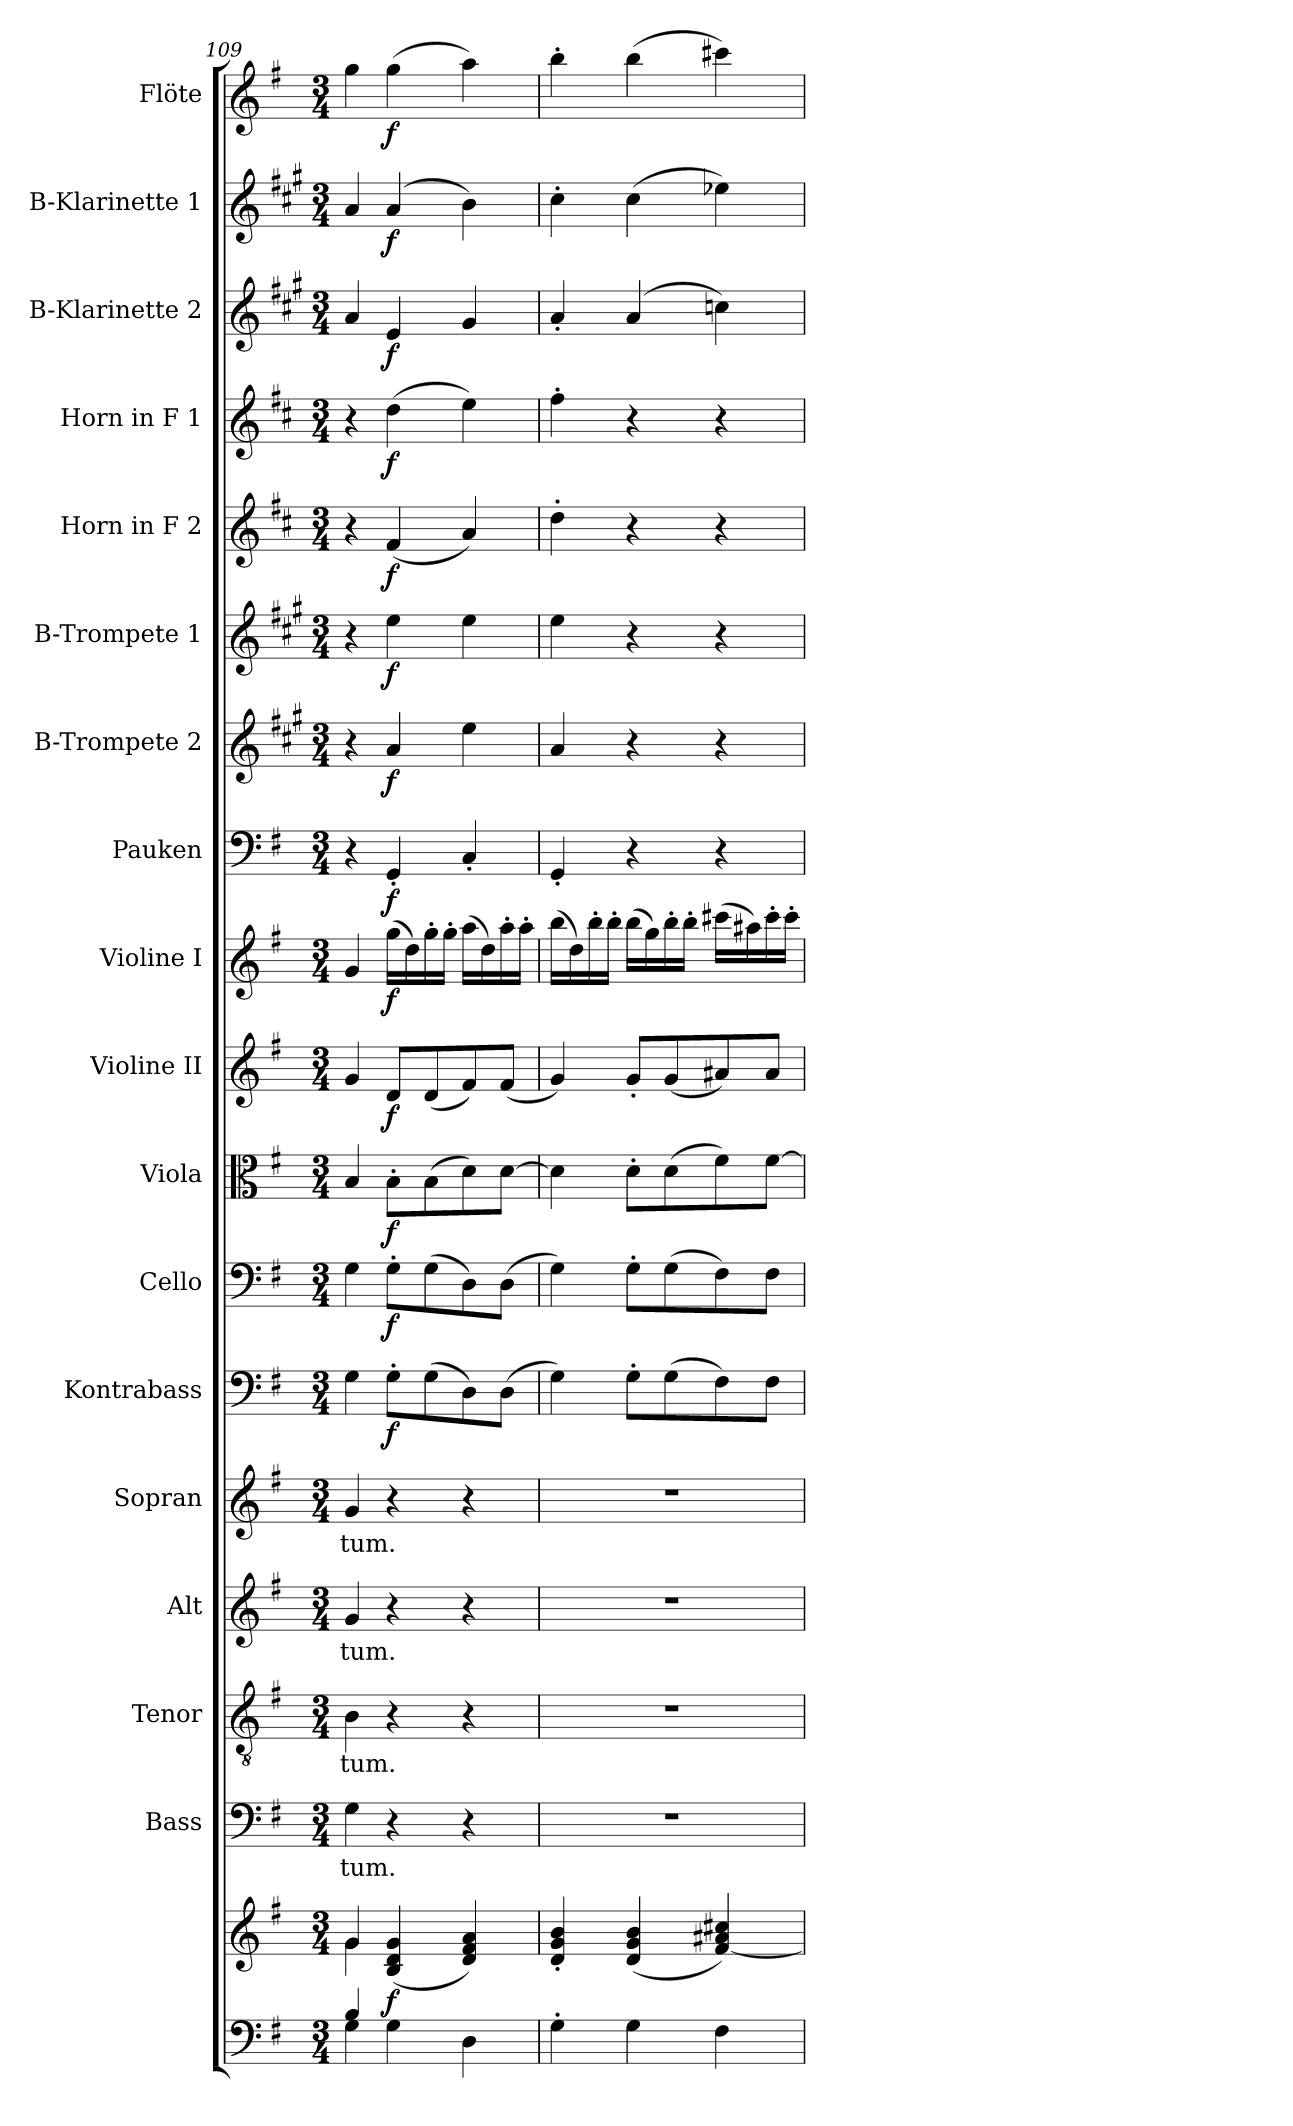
**kern	**kern	**dynam	**kern	**text	**kern	**text	**kern	**text	**kern	**text	**kern	**dynam	**kern	**dynam	**kern	**dynam	**kern	**dynam	**kern	**dynam	**kern	**dynam	**kern	**dynam	**kern	**dynam	**kern	**dynam	**kern	**dynam	**kern	**dynam	**kern	**dynam	**kern	**dynam
*part18	*part18	*part18	*part17	*part17	*part16	*part16	*part15	*part15	*part14	*part14	*part13	*part13	*part12	*part12	*part11	*part11	*part10	*part10	*part9	*part9	*part8	*part8	*part7	*part7	*part6	*part6	*part5	*part5	*part4	*part4	*part3	*part3	*part2	*part2	*part1	*part1
*staff19	*staff18	*staff18/19	*staff17	*staff17	*staff16	*staff16	*staff15	*staff15	*staff14	*staff14	*staff13	*staff13	*staff12	*staff12	*staff11	*staff11	*staff10	*staff10	*staff9	*staff9	*staff8	*staff8	*staff7	*staff7	*staff6	*staff6	*staff5	*staff5	*staff4	*staff4	*staff3	*staff3	*staff2	*staff2	*staff1	*staff1
*	*	*	*I"Bass	*	*I"Tenor	*	*I"Alt	*	*I"Sopran	*	*I"Kontrabass	*	*I"Cello	*	*I"Viola	*	*I"Violine II	*	*I"Violine I	*	*I"Pauken	*	*I"B-Trompete 2	*	*I"B-Trompete 1	*	*I"Horn in F 2	*	*I"Horn in F 1	*	*I"B-Klarinette 2	*	*I"B-Klarinette 1	*	*I"Flöte	*
*	*	*	*I'B.	*	*I'T.	*	*I'A.	*	*I'S.	*	*I'Kb.	*	*	*	*I'Vla.	*	*I'Vl. II	*	*I'Vl. I	*	*I'Pk.	*	*I'Trp. 2	*	*I'Trp. 1	*	*	*	*	*	*I'Kl. 2	*	*I'Kl. 1	*	*I'Fl.	*
*clefF4	*clefG2	*	*clefF4	*	*clefGv2	*	*clefG2	*	*clefG2	*	*clefF4	*	*clefF4	*	*clefC3	*	*clefG2	*	*clefG2	*	*clefF4	*	*clefG2	*	*clefG2	*	*clefG2	*	*clefG2	*	*clefG2	*	*clefG2	*	*clefG2	*
*	*	*	*	*	*	*	*	*	*	*	*ITrd7c12	*	*	*	*	*	*	*	*	*	*	*	*ITrd1c2	*	*ITrd1c2	*	*ITrd4c7	*	*ITrd4c7	*	*ITrd1c2	*	*ITrd1c2	*	*	*
*k[f#]	*k[f#]	*	*k[f#]	*	*k[f#]	*	*k[f#]	*	*k[f#]	*	*k[f#]	*	*k[f#]	*	*k[f#]	*	*k[f#]	*	*k[f#]	*	*k[f#]	*	*k[f#]	*	*k[f#]	*	*k[f#]	*	*k[f#]	*	*k[f#]	*	*k[f#]	*	*k[f#]	*
*G:	*G:	*	*G:	*	*G:	*	*G:	*	*G:	*	*G:	*	*G:	*	*G:	*	*G:	*	*G:	*	*G:	*	*G:	*	*G:	*	*G:	*	*G:	*	*G:	*	*G:	*	*G:	*
*M3/4	*M3/4	*	*M3/4	*	*M3/4	*	*M3/4	*	*M3/4	*	*M3/4	*	*M3/4	*	*M3/4	*	*M3/4	*	*M3/4	*	*M3/4	*	*M3/4	*	*M3/4	*	*M3/4	*	*M3/4	*	*M3/4	*	*M3/4	*	*M3/4	*
=109	=109	=109	=109	=109	=109	=109	=109	=109	=109	=109	=109	=109	=109	=109	=109	=109	=109	=109	=109	=109	=109	=109	=109	=109	=109	=109	=109	=109	=109	=109	=109	=109	=109	=109	=109	=109
*^	*^	*	*	*	*	*	*	*	*	*	*	*	*	*	*	*	*	*	*	*	*	*	*	*	*	*	*	*	*	*	*	*	*	*	*	*
!	!	!	!	!	!	!LO:LY:b	!	!LO:LY:b	!	!LO:LY:b	!	!LO:LY:b	!	!	!	!	!	!	!	!	!	!	!	!	!	!	!	!	!	!	!	!	!	!	!	!	!	!
4B/	4G\	4g/	4g\	.	4G\	-tum.	4B\	-tum.	4g/	-tum.	4g/	-tum.	4GG\	.	4G\	.	4B/	.	4g/	.	4g/	.	4r	.	4r	.	4r	.	4r	.	4r	.	4g/	.	4g/	.	4gg\	.
!	!	!	!	!LO:DY:b	!	!	!	!	!	!	!	!	!	!LO:DY:b	!	!LO:DY:b	!	!LO:DY:b	!	!LO:DY:b	!	!LO:DY:b	!	!LO:DY:b	!	!LO:DY:b	!	!LO:DY:b	!	!LO:DY:b	!	!LO:DY:b	!	!LO:DY:b	!	!LO:DY:b	!	!LO:DY:b
2ryy	4G\	(4B/ 4d/ 4g/	2ryy	f	4r	.	4r	.	4r	.	4r	.	8GG'>\L	f	8G'>\L	f	8B'>\L	f	8d/L	f	(>16gg\LL	f	4GG'</	f	4g/	f	4dd\	f	(<4B/	f	(>4g\	f	4d/	f	(4g/	f	(>4gg\	f
.	.	.	.	.	.	.	.	.	.	.	.	.	.	.	.	.	.	.	.	.	16dd\)	.	.	.	.	.	.	.	.	.	.	.	.	.	.	.	.	.
.	.	.	.	.	.	.	.	.	.	.	.	.	(>8GG\	.	(>8G\	.	(>8B\	.	(<8d/	.	16gg'>\	.	.	.	.	.	.	.	.	.	.	.	.	.	.	.	.	.
.	.	.	.	.	.	.	.	.	.	.	.	.	.	.	.	.	.	.	.	.	16gg'>\JJ	.	.	.	.	.	.	.	.	.	.	.	.	.	.	.	.	.
.	4D\	4d/ 4f#/ 4a/)	.	.	4r	.	4r	.	4r	.	4r	.	8DD\)	.	8D\)	.	8d\)	.	8f#/)	.	(>16aa\LL	.	4C'</	.	4dd\	.	4dd\	.	4d/)	.	4a\)	.	4f#/	.	4a\)	.	4aa\)	.
.	.	.	.	.	.	.	.	.	.	.	.	.	.	.	.	.	.	.	.	.	16dd\)	.	.	.	.	.	.	.	.	.	.	.	.	.	.	.	.	.
.	.	.	.	.	.	.	.	.	.	.	.	.	(>8DD\J	.	(>8D\J	.	[8d\J	.	(<8f#/J	.	16aa'>\	.	.	.	.	.	.	.	.	.	.	.	.	.	.	.	.	.
.	.	.	.	.	.	.	.	.	.	.	.	.	.	.	.	.	.	.	.	.	16aa'>\JJ	.	.	.	.	.	.	.	.	.	.	.	.	.	.	.	.	.
*v	*v	*	*	*	*	*	*	*	*	*	*	*	*	*	*	*	*	*	*	*	*	*	*	*	*	*	*	*	*	*	*	*	*	*	*	*	*	*
*	*v	*v	*	*	*	*	*	*	*	*	*	*	*	*	*	*	*	*	*	*	*	*	*	*	*	*	*	*	*	*	*	*	*	*	*	*	*
=110	=110	=110	=110	=110	=110	=110	=110	=110	=110	=110	=110	=110	=110	=110	=110	=110	=110	=110	=110	=110	=110	=110	=110	=110	=110	=110	=110	=110	=110	=110	=110	=110	=110	=110	=110	=110
4G'>\	4d/'< 4g/'< 4b/'<	.	2.r	.	2.r	.	2.r	.	2.r	.	4GG\)	.	4G\)	.	4d\]	.	4g/)	.	(>16bb\LL	.	4GG'</	.	4g/	.	4dd\	.	4g'>\	.	4b'>\	.	4g'</	.	4b'>\	.	4bb'>\	.
.	.	.	.	.	.	.	.	.	.	.	.	.	.	.	.	.	.	.	16dd\)	.	.	.	.	.	.	.	.	.	.	.	.	.	.	.	.	.
.	.	.	.	.	.	.	.	.	.	.	.	.	.	.	.	.	.	.	16bb'>\	.	.	.	.	.	.	.	.	.	.	.	.	.	.	.	.	.
.	.	.	.	.	.	.	.	.	.	.	.	.	.	.	.	.	.	.	16bb'>\JJ	.	.	.	.	.	.	.	.	.	.	.	.	.	.	.	.	.
4G\	(4d/ 4g/ 4b/	.	.	.	.	.	.	.	.	.	8GG'>\L	.	8G'>\L	.	8d'>\L	.	8g'</L	.	(>16bb\LL	.	4r	.	4r	.	4r	.	4r	.	4r	.	(4g/	.	(>4b\	.	(>4bb\	.
.	.	.	.	.	.	.	.	.	.	.	.	.	.	.	.	.	.	.	16gg\)	.	.	.	.	.	.	.	.	.	.	.	.	.	.	.	.	.
.	.	.	.	.	.	.	.	.	.	.	(>8GG\	.	(>8G\	.	(>8d\	.	(<8g/	.	16bb'>\	.	.	.	.	.	.	.	.	.	.	.	.	.	.	.	.	.
.	.	.	.	.	.	.	.	.	.	.	.	.	.	.	.	.	.	.	16bb'>\JJ	.	.	.	.	.	.	.	.	.	.	.	.	.	.	.	.	.
4F#\	[4f#/ 4a#X/ 4cc#X/)	.	.	.	.	.	.	.	.	.	8FF#\)	.	8F#\)	.	8f#\)	.	8a#X/)	.	(>16ccc#X\LL	.	4r	.	4r	.	4r	.	4r	.	4r	.	4b-X\)	.	4dd-X\)	.	4ccc#X\)	.
.	.	.	.	.	.	.	.	.	.	.	.	.	.	.	.	.	.	.	16aa#X\)	.	.	.	.	.	.	.	.	.	.	.	.	.	.	.	.	.
.	.	.	.	.	.	.	.	.	.	.	8FF#\J	.	8F#\J	.	[8f#\J	.	8a#/J	.	16ccc#'>\	.	.	.	.	.	.	.	.	.	.	.	.	.	.	.	.	.
.	.	.	.	.	.	.	.	.	.	.	.	.	.	.	.	.	.	.	16ccc#'>\JJ	.	.	.	.	.	.	.	.	.	.	.	.	.	.	.	.	.
=	=	=	=	=	=	=	=	=	=	=	=	=	=	=	=	=	=	=	=	=	=	=	=	=	=	=	=	=	=	=	=	=	=	=	=	=
*-	*-	*-	*-	*-	*-	*-	*-	*-	*-	*-	*-	*-	*-	*-	*-	*-	*-	*-	*-	*-	*-	*-	*-	*-	*-	*-	*-	*-	*-	*-	*-	*-	*-	*-	*-	*-
